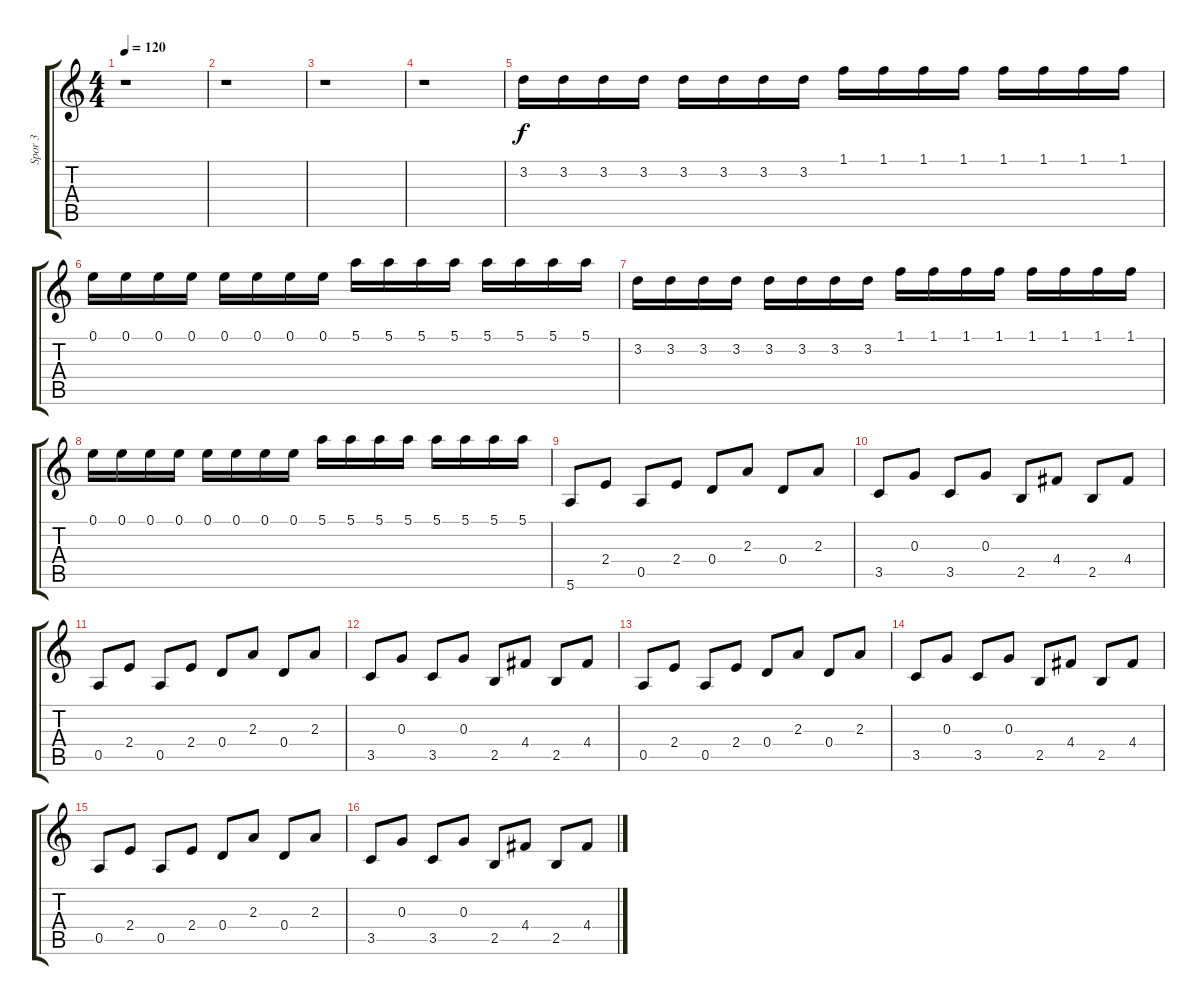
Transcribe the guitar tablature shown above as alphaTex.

\track ("Spor 3" "Spor 3") {instrument overdrivenguitar}
\staff {score tabs}
\tuning (E4 B3 G3 D3 A2 E2) {hide}
\ts (4 4)
\tempo 120
\clef g2
\ks c
r.1{dy f} |
r.1 |
r.1 |
r.1 |
3.2.16 3.2.16 3.2.16 3.2.16 3.2.16 3.2.16 3.2.16 3.2.16 1.1.16 1.1.16 1.1.16 1.1.16 1.1.16 1.1.16 1.1.16 1.1.16 |
0.1.16 0.1.16 0.1.16 0.1.16 0.1.16 0.1.16 0.1.16 0.1.16 5.1.16 5.1.16 5.1.16 5.1.16 5.1.16 5.1.16 5.1.16 5.1.16 |
3.2.16 3.2.16 3.2.16 3.2.16 3.2.16 3.2.16 3.2.16 3.2.16 1.1.16 1.1.16 1.1.16 1.1.16 1.1.16 1.1.16 1.1.16 1.1.16 |
0.1.16 0.1.16 0.1.16 0.1.16 0.1.16 0.1.16 0.1.16 0.1.16 5.1.16 5.1.16 5.1.16 5.1.16 5.1.16 5.1.16 5.1.16 5.1.16 |
5.6.8 2.4.8 0.5.8 2.4.8 0.4.8 2.3.8 0.4.8 2.3.8 |
3.5.8 0.3.8 3.5.8 0.3.8 2.5.8 4.4.8 2.5.8 4.4.8 |
0.5.8 2.4.8 0.5.8 2.4.8 0.4.8 2.3.8 0.4.8 2.3.8 |
3.5.8 0.3.8 3.5.8 0.3.8 2.5.8 4.4.8 2.5.8 4.4.8 |
0.5.8 2.4.8 0.5.8 2.4.8 0.4.8 2.3.8 0.4.8 2.3.8 |
3.5.8 0.3.8 3.5.8 0.3.8 2.5.8 4.4.8 2.5.8 4.4.8 |
0.5.8 2.4.8 0.5.8 2.4.8 0.4.8 2.3.8 0.4.8 2.3.8 |
3.5.8 0.3.8 3.5.8 0.3.8 2.5.8 4.4.8 2.5.8 4.4.8
